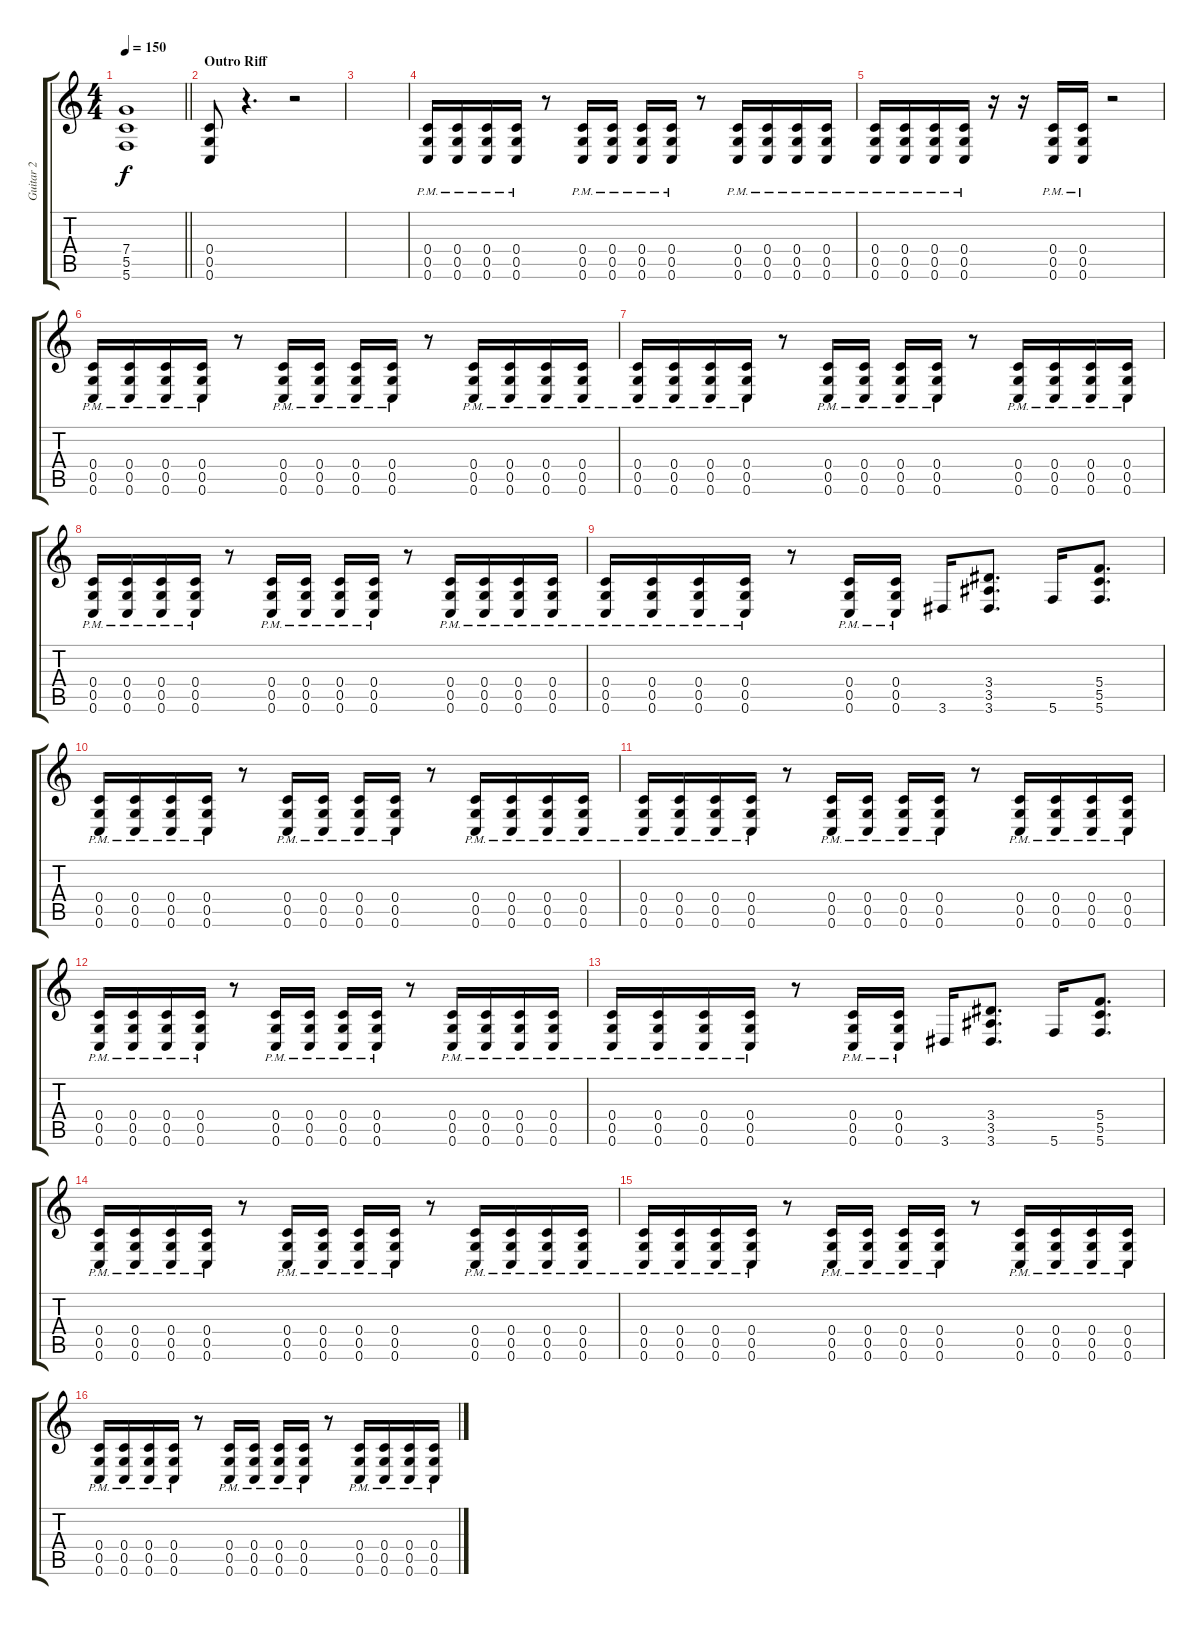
\track ("Guitar 2" "Guitar 2") {instrument distortionguitar}
\staff {score tabs}
\tuning (D4 A3 F3 C3 G2 C2) {hide}
\ts (4 4)
\tempo 150
\clef g2
\barLineRight lightlight
\ks c
(7.4{t} 5.5{t} 5.6{t}).1{dy f} |
\section ("" "Outro Riff")
(0.4 0.5 0.6).8{instrument distortionguitar} r.4{d} r.2 |
|
(0.4{pm} 0.5{pm} 0.6{pm}).16 (0.4{pm} 0.5{pm} 0.6{pm}).16 (0.4{pm} 0.5{pm} 0.6{pm}).16 (0.4{pm} 0.5{pm} 0.6{pm}).16 r.8 (0.4{pm} 0.5{pm} 0.6{pm}).16 (0.4{pm} 0.5{pm} 0.6{pm}).16 (0.4{pm} 0.5{pm} 0.6{pm}).16 (0.4{pm} 0.5{pm} 0.6{pm}).16 r.8 (0.4{pm} 0.5{pm} 0.6{pm}).16 (0.4{pm} 0.5{pm} 0.6{pm}).16 (0.4{pm} 0.5{pm} 0.6{pm}).16 (0.4{pm} 0.5{pm} 0.6{pm}).16 |
(0.4{pm} 0.5{pm} 0.6{pm}).16 (0.4{pm} 0.5{pm} 0.6{pm}).16 (0.4{pm} 0.5{pm} 0.6{pm}).16 (0.4{pm} 0.5{pm} 0.6{pm}).16 r.16 r.16 (0.4{pm} 0.5{pm} 0.6{pm}).16 (0.4{pm} 0.5{pm} 0.6{pm}).16 r.2 |
(0.4{pm} 0.5{pm} 0.6{pm}).16 (0.4{pm} 0.5{pm} 0.6{pm}).16 (0.4{pm} 0.5{pm} 0.6{pm}).16 (0.4{pm} 0.5{pm} 0.6{pm}).16 r.8 (0.4{pm} 0.5{pm} 0.6{pm}).16 (0.4{pm} 0.5{pm} 0.6{pm}).16 (0.4{pm} 0.5{pm} 0.6{pm}).16 (0.4{pm} 0.5{pm} 0.6{pm}).16 r.8 (0.4{pm} 0.5{pm} 0.6{pm}).16 (0.4{pm} 0.5{pm} 0.6{pm}).16 (0.4{pm} 0.5{pm} 0.6{pm}).16 (0.4{pm} 0.5{pm} 0.6{pm}).16 |
(0.4{pm} 0.5{pm} 0.6{pm}).16 (0.4{pm} 0.5{pm} 0.6{pm}).16 (0.4{pm} 0.5{pm} 0.6{pm}).16 (0.4{pm} 0.5{pm} 0.6{pm}).16 r.8 (0.4{pm} 0.5{pm} 0.6{pm}).16 (0.4{pm} 0.5{pm} 0.6{pm}).16 (0.4{pm} 0.5{pm} 0.6{pm}).16 (0.4{pm} 0.5{pm} 0.6{pm}).16 r.8 (0.4{pm} 0.5{pm} 0.6{pm}).16 (0.4{pm} 0.5{pm} 0.6{pm}).16 (0.4{pm} 0.5{pm} 0.6{pm}).16 (0.4{pm} 0.5{pm} 0.6{pm}).16 |
(0.4{pm} 0.5{pm} 0.6{pm}).16 (0.4{pm} 0.5{pm} 0.6{pm}).16 (0.4{pm} 0.5{pm} 0.6{pm}).16 (0.4{pm} 0.5{pm} 0.6{pm}).16 r.8 (0.4{pm} 0.5{pm} 0.6{pm}).16 (0.4{pm} 0.5{pm} 0.6{pm}).16 (0.4{pm} 0.5{pm} 0.6{pm}).16 (0.4{pm} 0.5{pm} 0.6{pm}).16 r.8 (0.4{pm} 0.5{pm} 0.6{pm}).16 (0.4{pm} 0.5{pm} 0.6{pm}).16 (0.4{pm} 0.5{pm} 0.6{pm}).16 (0.4{pm} 0.5{pm} 0.6{pm}).16 |
(0.4{pm} 0.5{pm} 0.6{pm}).16 (0.4{pm} 0.5{pm} 0.6{pm}).16 (0.4{pm} 0.5{pm} 0.6{pm}).16 (0.4{pm} 0.5{pm} 0.6{pm}).16 r.8 (0.4{pm} 0.5{pm} 0.6{pm}).16 (0.4{pm} 0.5{pm} 0.6{pm}).16 3.6.16 (3.4 3.5 3.6).8{d} 5.6.16 (5.4 5.5 5.6).8{d} |
(0.4{pm} 0.5{pm} 0.6{pm}).16 (0.4{pm} 0.5{pm} 0.6{pm}).16 (0.4{pm} 0.5{pm} 0.6{pm}).16 (0.4{pm} 0.5{pm} 0.6{pm}).16 r.8 (0.4{pm} 0.5{pm} 0.6{pm}).16 (0.4{pm} 0.5{pm} 0.6{pm}).16 (0.4{pm} 0.5{pm} 0.6{pm}).16 (0.4{pm} 0.5{pm} 0.6{pm}).16 r.8 (0.4{pm} 0.5{pm} 0.6{pm}).16 (0.4{pm} 0.5{pm} 0.6{pm}).16 (0.4{pm} 0.5{pm} 0.6{pm}).16 (0.4{pm} 0.5{pm} 0.6{pm}).16 |
(0.4{pm} 0.5{pm} 0.6{pm}).16 (0.4{pm} 0.5{pm} 0.6{pm}).16 (0.4{pm} 0.5{pm} 0.6{pm}).16 (0.4{pm} 0.5{pm} 0.6{pm}).16 r.8 (0.4{pm} 0.5{pm} 0.6{pm}).16 (0.4{pm} 0.5{pm} 0.6{pm}).16 (0.4{pm} 0.5{pm} 0.6{pm}).16 (0.4{pm} 0.5{pm} 0.6{pm}).16 r.8 (0.4{pm} 0.5{pm} 0.6{pm}).16 (0.4{pm} 0.5{pm} 0.6{pm}).16 (0.4{pm} 0.5{pm} 0.6{pm}).16 (0.4{pm} 0.5{pm} 0.6{pm}).16 |
(0.4{pm} 0.5{pm} 0.6{pm}).16 (0.4{pm} 0.5{pm} 0.6{pm}).16 (0.4{pm} 0.5{pm} 0.6{pm}).16 (0.4{pm} 0.5{pm} 0.6{pm}).16 r.8 (0.4{pm} 0.5{pm} 0.6{pm}).16 (0.4{pm} 0.5{pm} 0.6{pm}).16 (0.4{pm} 0.5{pm} 0.6{pm}).16 (0.4{pm} 0.5{pm} 0.6{pm}).16 r.8 (0.4{pm} 0.5{pm} 0.6{pm}).16 (0.4{pm} 0.5{pm} 0.6{pm}).16 (0.4{pm} 0.5{pm} 0.6{pm}).16 (0.4{pm} 0.5{pm} 0.6{pm}).16 |
(0.4{pm} 0.5{pm} 0.6{pm}).16 (0.4{pm} 0.5{pm} 0.6{pm}).16 (0.4{pm} 0.5{pm} 0.6{pm}).16 (0.4{pm} 0.5{pm} 0.6{pm}).16 r.8 (0.4{pm} 0.5{pm} 0.6{pm}).16 (0.4{pm} 0.5{pm} 0.6{pm}).16 3.6.16 (3.4 3.5 3.6).8{d} 5.6.16 (5.4 5.5 5.6).8{d} |
(0.4{pm} 0.5{pm} 0.6{pm}).16 (0.4{pm} 0.5{pm} 0.6{pm}).16 (0.4{pm} 0.5{pm} 0.6{pm}).16 (0.4{pm} 0.5{pm} 0.6{pm}).16 r.8 (0.4{pm} 0.5{pm} 0.6{pm}).16 (0.4{pm} 0.5{pm} 0.6{pm}).16 (0.4{pm} 0.5{pm} 0.6{pm}).16 (0.4{pm} 0.5{pm} 0.6{pm}).16 r.8 (0.4{pm} 0.5{pm} 0.6{pm}).16 (0.4{pm} 0.5{pm} 0.6{pm}).16 (0.4{pm} 0.5{pm} 0.6{pm}).16 (0.4{pm} 0.5{pm} 0.6{pm}).16 |
(0.4{pm} 0.5{pm} 0.6{pm}).16 (0.4{pm} 0.5{pm} 0.6{pm}).16 (0.4{pm} 0.5{pm} 0.6{pm}).16 (0.4{pm} 0.5{pm} 0.6{pm}).16 r.8 (0.4{pm} 0.5{pm} 0.6{pm}).16 (0.4{pm} 0.5{pm} 0.6{pm}).16 (0.4{pm} 0.5{pm} 0.6{pm}).16 (0.4{pm} 0.5{pm} 0.6{pm}).16 r.8 (0.4{pm} 0.5{pm} 0.6{pm}).16 (0.4{pm} 0.5{pm} 0.6{pm}).16 (0.4{pm} 0.5{pm} 0.6{pm}).16 (0.4{pm} 0.5{pm} 0.6{pm}).16 |
(0.4{pm} 0.5{pm} 0.6{pm}).16 (0.4{pm} 0.5{pm} 0.6{pm}).16 (0.4{pm} 0.5{pm} 0.6{pm}).16 (0.4{pm} 0.5{pm} 0.6{pm}).16 r.8 (0.4{pm} 0.5{pm} 0.6{pm}).16 (0.4{pm} 0.5{pm} 0.6{pm}).16 (0.4{pm} 0.5{pm} 0.6{pm}).16 (0.4{pm} 0.5{pm} 0.6{pm}).16 r.8 (0.4{pm} 0.5{pm} 0.6{pm}).16 (0.4{pm} 0.5{pm} 0.6{pm}).16 (0.4{pm} 0.5{pm} 0.6{pm}).16 (0.4{pm} 0.5{pm} 0.6{pm}).16
